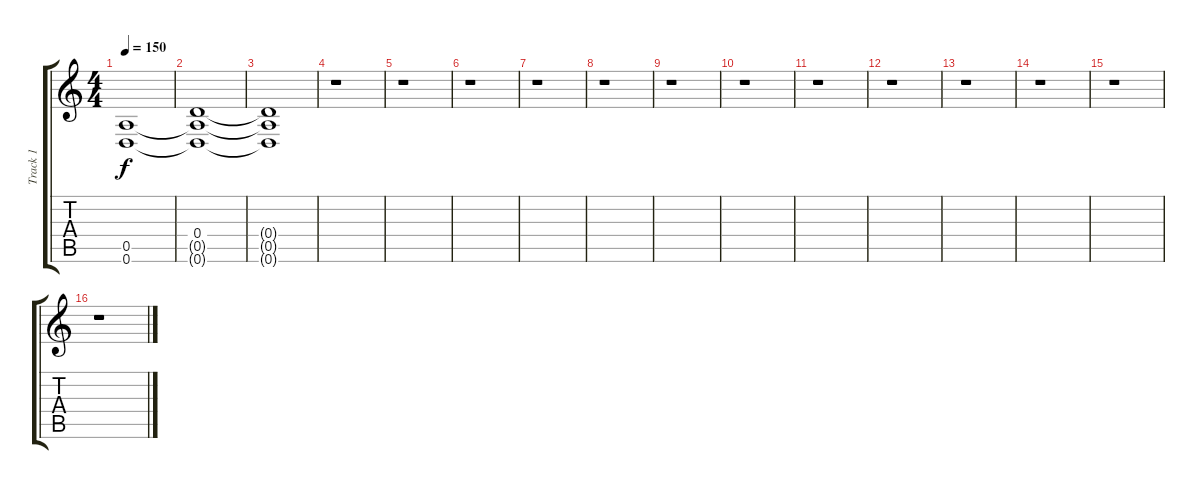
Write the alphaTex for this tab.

\track ("Track 1" "Track 1") {instrument distortionguitar}
\staff {score tabs}
\tuning (E4 B3 G3 D3 A2 D2) {hide}
\ts (4 4)
\tempo 150
\clef g2
\ks c
(0.5{t} 0.6{t}).1{dy f volume 0} |
(0.4 0.5{t} 0.6{t}).1 |
(0.4{t} 0.5{t} 0.6{t}).1 |
r.1 |
r.1 |
r.1 |
r.1 |
r.1 |
r.1 |
r.1 |
r.1 |
r.1 |
r.1 |
r.1 |
r.1 |
r.1
